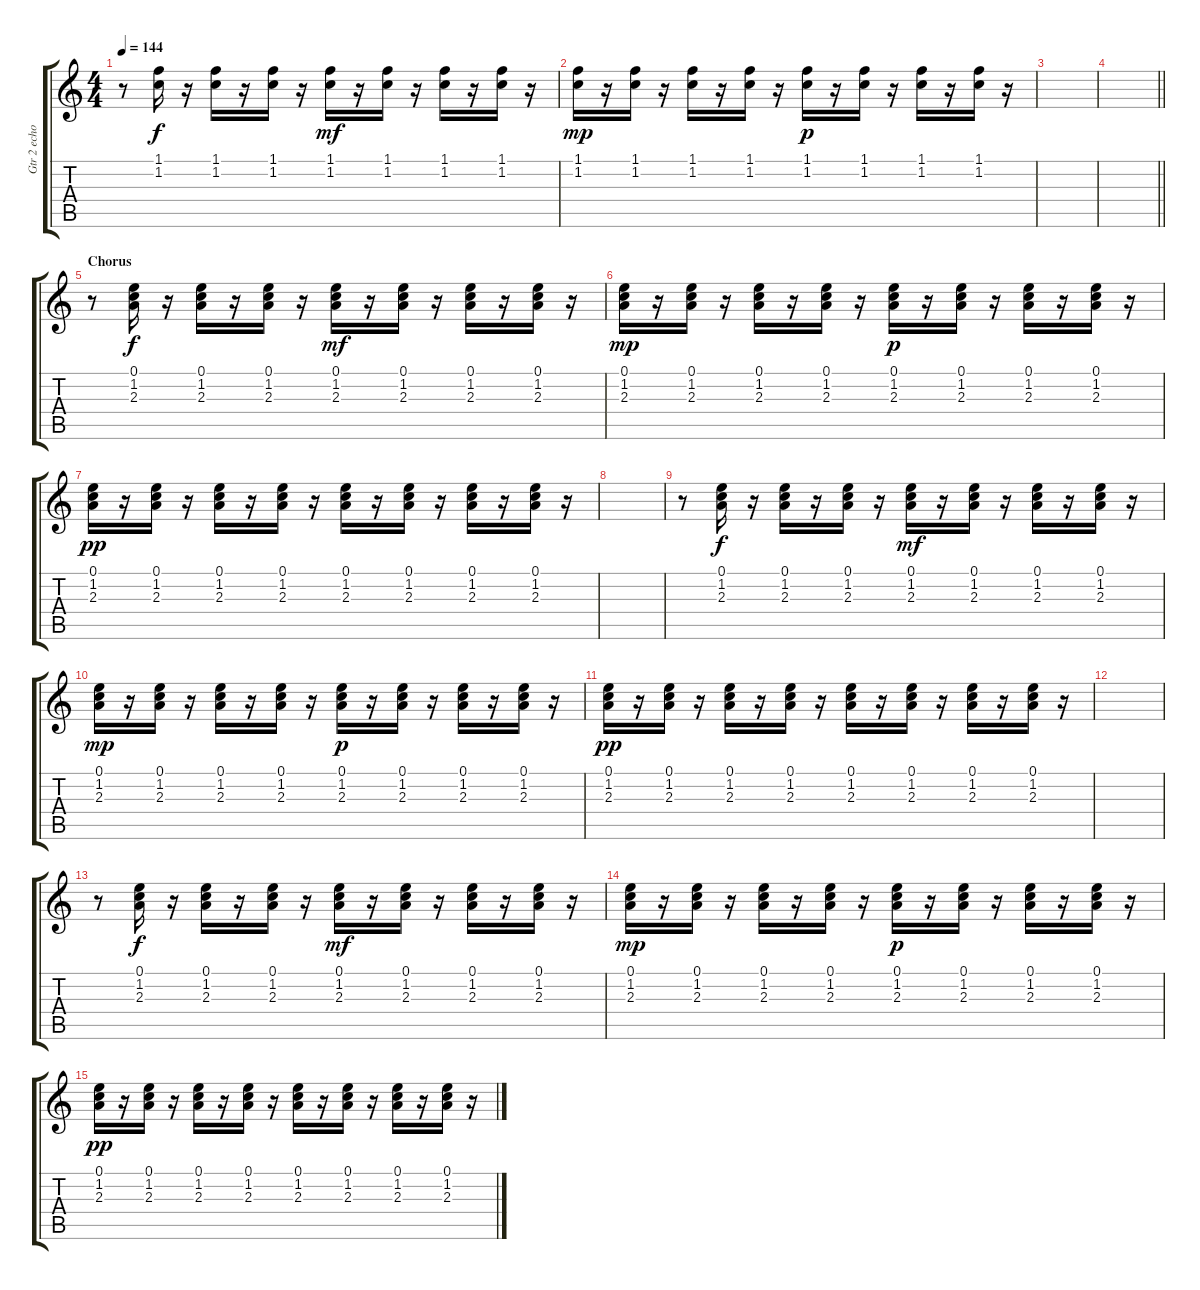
\track ("Gtr 2 echo" "Gtr 2 echo") {instrument electricguitarclean}
\staff {score tabs}
\tuning (E4 B3 G3 D3 A2 E2) {hide}
\ts (4 4)
\tempo 144
\clef g2
\ks c
r.8{dy p} (1.1 1.2).16{dy f} r.16 (1.1 1.2).16 r.16 (1.1 1.2).16 r.16 (1.1 1.2).16{dy mf} r.16 (1.1 1.2).16 r.16 (1.1 1.2).16 r.16 (1.1 1.2).16 r.16 |
(1.1 1.2).16{dy mp} r.16 (1.1 1.2).16 r.16 (1.1 1.2).16 r.16 (1.1 1.2).16 r.16 (1.1 1.2).16{dy p} r.16 (1.1 1.2).16 r.16 (1.1 1.2).16 r.16 (1.1 1.2).16 r.16 |
|
\barLineRight lightlight
|
\section ("" "Chorus")
r.8 (0.1 1.2 2.3).16{dy f} r.16 (0.1 1.2 2.3).16 r.16 (0.1 1.2 2.3).16 r.16 (0.1 1.2 2.3).16{dy mf} r.16 (0.1 1.2 2.3).16 r.16 (0.1 1.2 2.3).16 r.16 (0.1 1.2 2.3).16 r.16 |
(0.1 1.2 2.3).16{dy mp} r.16 (0.1 1.2 2.3).16 r.16 (0.1 1.2 2.3).16 r.16 (0.1 1.2 2.3).16 r.16 (0.1 1.2 2.3).16{dy p} r.16 (0.1 1.2 2.3).16 r.16 (0.1 1.2 2.3).16 r.16 (0.1 1.2 2.3).16 r.16 |
(0.1 1.2 2.3).16{dy pp} r.16 (0.1 1.2 2.3).16 r.16 (0.1 1.2 2.3).16 r.16 (0.1 1.2 2.3).16 r.16 (0.1 1.2 2.3).16 r.16 (0.1 1.2 2.3).16 r.16 (0.1 1.2 2.3).16 r.16 (0.1 1.2 2.3).16 r.16 |
|
r.8 (0.1 1.2 2.3).16{dy f} r.16 (0.1 1.2 2.3).16 r.16 (0.1 1.2 2.3).16 r.16 (0.1 1.2 2.3).16{dy mf} r.16 (0.1 1.2 2.3).16 r.16 (0.1 1.2 2.3).16 r.16 (0.1 1.2 2.3).16 r.16 |
(0.1 1.2 2.3).16{dy mp} r.16 (0.1 1.2 2.3).16 r.16 (0.1 1.2 2.3).16 r.16 (0.1 1.2 2.3).16 r.16 (0.1 1.2 2.3).16{dy p} r.16 (0.1 1.2 2.3).16 r.16 (0.1 1.2 2.3).16 r.16 (0.1 1.2 2.3).16 r.16 |
(0.1 1.2 2.3).16{dy pp} r.16 (0.1 1.2 2.3).16 r.16 (0.1 1.2 2.3).16 r.16 (0.1 1.2 2.3).16 r.16 (0.1 1.2 2.3).16 r.16 (0.1 1.2 2.3).16 r.16 (0.1 1.2 2.3).16 r.16 (0.1 1.2 2.3).16 r.16 |
|
r.8 (0.1 1.2 2.3).16{dy f} r.16 (0.1 1.2 2.3).16 r.16 (0.1 1.2 2.3).16 r.16 (0.1 1.2 2.3).16{dy mf} r.16 (0.1 1.2 2.3).16 r.16 (0.1 1.2 2.3).16 r.16 (0.1 1.2 2.3).16 r.16 |
(0.1 1.2 2.3).16{dy mp} r.16 (0.1 1.2 2.3).16 r.16 (0.1 1.2 2.3).16 r.16 (0.1 1.2 2.3).16 r.16 (0.1 1.2 2.3).16{dy p} r.16 (0.1 1.2 2.3).16 r.16 (0.1 1.2 2.3).16 r.16 (0.1 1.2 2.3).16 r.16 |
(0.1 1.2 2.3).16{dy pp} r.16 (0.1 1.2 2.3).16 r.16 (0.1 1.2 2.3).16 r.16 (0.1 1.2 2.3).16 r.16 (0.1 1.2 2.3).16 r.16 (0.1 1.2 2.3).16 r.16 (0.1 1.2 2.3).16 r.16 (0.1 1.2 2.3).16 r.16
